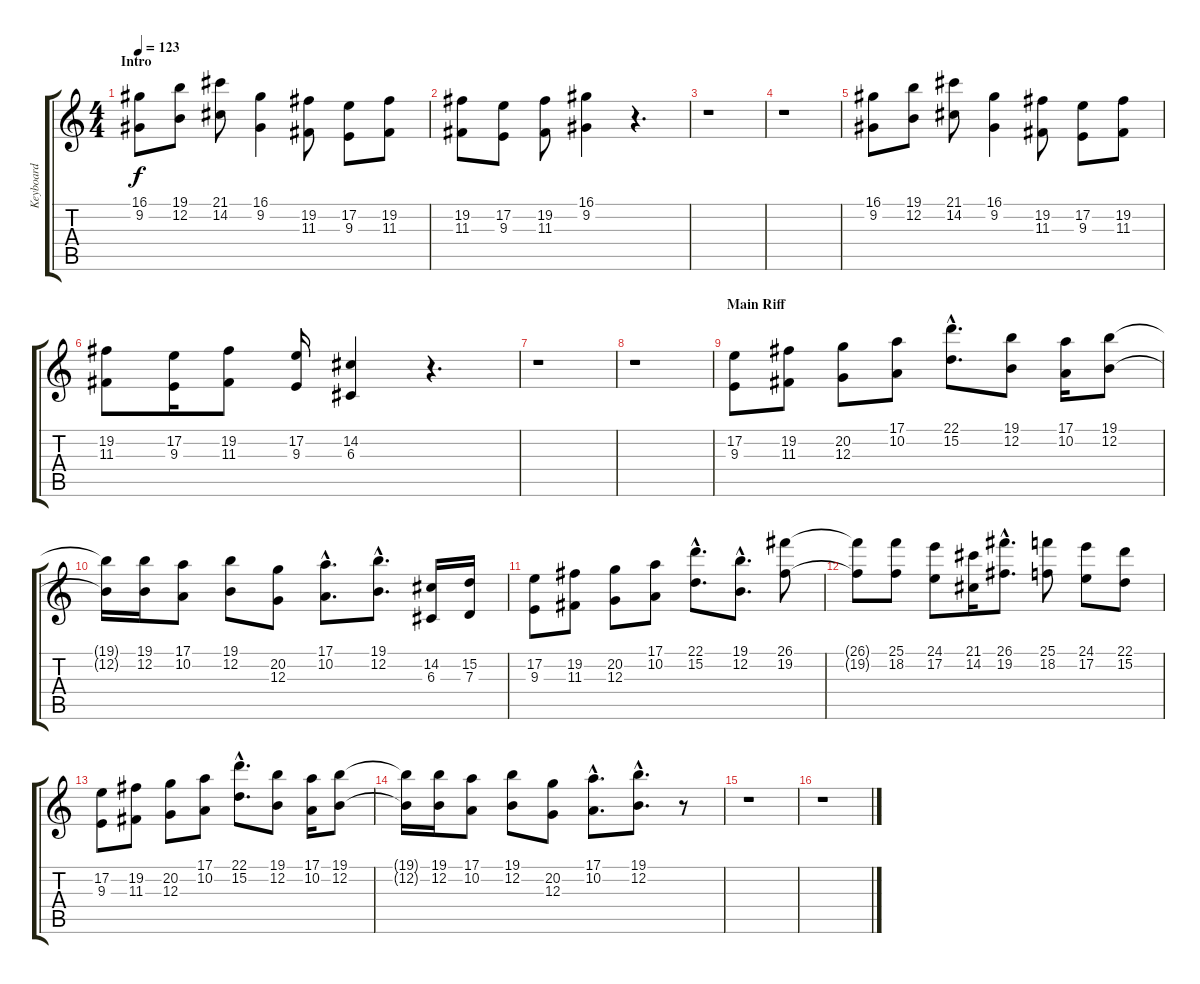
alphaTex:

\track ("Keyboard" "Keyboard") {instrument tremolostrings}
\staff {score tabs}
\tuning (E4 B3 G3 D3 A2 E2) {hide}
\ts (4 4)
\section ("" "Intro")
\tempo 123
\clef g2
\ks c
(16.1 9.2).8{dy f volume 12 instrument tremolostrings} (19.1 12.2).8 (21.1 14.2).8 (16.1 9.2).4 (19.2 11.3).8 (17.2 9.3).8 (19.2 11.3).8 |
(19.2 11.3).8 (17.2 9.3).8 (19.2 11.3).8 (16.1 9.2).4 r.4{d} |
r.1 |
r.1 |
(16.1 9.2).8 (19.1 12.2).8 (21.1 14.2).8 (16.1 9.2).4 (19.2 11.3).8 (17.2 9.3).8 (19.2 11.3).8 |
(19.2 11.3).8 (17.2 9.3).16 (19.2 11.3).8 (17.2 9.3).16 (14.2 6.3).4 r.4{d} |
r.1 |
r.1 |
\section ("" "Main Riff")
(17.2 9.3).8 (19.2 11.3).8 (20.2 12.3).8 (17.1 10.2).8 (22.1{hac} 15.2{hac}).8{d} (19.1 12.2).8 (17.1 10.2).16 (19.1 12.2).8 |
(19.1{t} 12.2{t}).16 (19.1 12.2).16 (17.1 10.2).8 (19.1 12.2).8 (20.2 12.3).8 (17.1{hac} 10.2{hac}).8{d} (19.1{hac} 12.2{hac}).8{d} (14.2 6.3).16 (15.2 7.3).16 |
(17.2 9.3).8 (19.2 11.3).8 (20.2 12.3).8 (17.1 10.2).8 (22.1{hac} 15.2{hac}).8{d} (19.1{hac} 12.2{hac}).8{d} (26.1 19.2).8 |
(26.1{t} 19.2{t}).8 (25.1 18.2).8 (24.1 17.2).8 (21.1 14.2).16 (26.1{hac} 19.2{hac}).8{d} (25.1 18.2).8 (24.1 17.2).8 (22.1 15.2).8 |
(17.2 9.3).8 (19.2 11.3).8 (20.2 12.3).8 (17.1 10.2).8 (22.1{hac} 15.2{hac}).8{d} (19.1 12.2).8 (17.1 10.2).16 (19.1 12.2).8 |
(19.1{t} 12.2{t}).16 (19.1 12.2).16 (17.1 10.2).8 (19.1 12.2).8 (20.2 12.3).8 (17.1{hac} 10.2{hac}).8{d} (19.1{hac} 12.2{hac}).8{d} r.8 |
r.1 |
r.1
